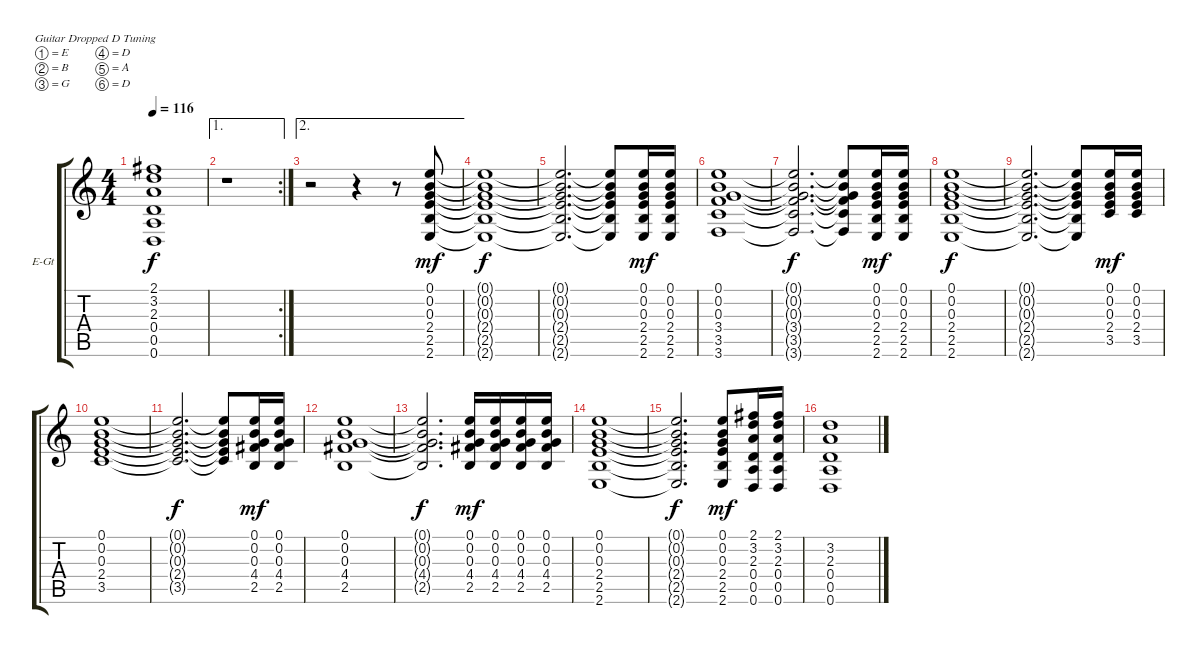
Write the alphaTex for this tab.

\bracketExtendMode groupsimilarinstruments
\firstSystemTrackNameOrientation horizontal
\otherSystemsTrackNameOrientation horizontal
\track ("Guitar 3" "E-Gt") {instrument overdrivenguitar}
\staff {score tabs}
\tuning (E4 B3 G3 D3 A2 D2)
\ts (4 4)
\tempo 116
\clef g2
\ks c
(2.1{t} 3.2{t} 2.3{t} 0.4{t} 0.5{t} 0.6{t}).1{dy f} |
\ae 1
\rc 2
r.1 |
\ae 2
r.2 r.4 r.8 (0.1 0.2 0.3 2.4 2.5 2.6).8{dy mf} |
(0.1{t} 0.2{t} 0.3{t} 2.4{t} 2.5{t} 2.6{t}).1{dy f} |
(0.1{t} 0.2{t} 0.3{t} 2.4{t} 2.5{t} 2.6{t}).2{d} (0.1{t} 0.2{t} 0.3{t} 2.4{t} 2.5{t} 2.6{t}).8 (0.1 0.2 0.3 2.4 2.5 2.6).16{dy mf} (0.1 0.2 0.3 2.4 2.5 2.6).16 |
(0.1 0.2 0.3 3.4 3.5 3.6).1 |
(0.1{t} 0.2{t} 0.3{t} 3.4{t} 3.5{t} 3.6{t}).2{d dy f} (0.1{t} 0.2{t} 0.3{t} 3.4{t} 3.5{t} 3.6{t}).8 (0.1 0.2 0.3 2.4 2.5 2.6).16{dy mf} (0.1 0.2 0.3 2.4 2.5 2.6).16 |
(0.1 0.2 0.3 2.4 2.5 2.6).1{dy f} |
(0.1{t} 0.2{t} 0.3{t} 2.4{t} 2.5{t} 2.6{t}).2{d} (0.1{t} 0.2{t} 0.3{t} 2.4{t} 2.5{t} 2.6{t}).8 (0.1 0.2 0.3 2.4 3.5).16{dy mf} (0.1 0.2 0.3 2.4 3.5).16 |
(0.1 0.2 0.3 2.4 3.5).1 |
(0.1{t} 0.2{t} 0.3{t} 2.4{t} 3.5{t}).2{d dy f} (0.1{t} 0.2{t} 0.3{t} 2.4{t} 3.5{t}).8 (0.1 0.2 0.3 4.4 2.5).16{dy mf} (0.1 0.2 0.3 4.4 2.5).16 |
(0.1 0.2 0.3 4.4 2.5).1 |
(0.1{t} 0.2{t} 0.3{t} 4.4{t} 2.5{t}).2{d dy f} (0.1 0.2 0.3 4.4 2.5).16{dy mf} (0.1 0.2 0.3 4.4 2.5).16 (0.1 0.2 0.3 4.4 2.5).16 (0.1 0.2 0.3 4.4 2.5).16 |
(0.1 0.2 0.3 2.4 2.5 2.6).1 |
(0.1{t} 0.2{t} 0.3{t} 2.4{t} 2.5{t} 2.6{t}).2{d dy f} (0.1 0.2 0.3 2.4 2.5 2.6).8{dy mf} (2.1 3.2 2.3 0.4 0.5 0.6).16 (2.1 3.2 2.3 0.4 0.5 0.6).16 |
(3.2 2.3 0.4 0.5 0.6).1
